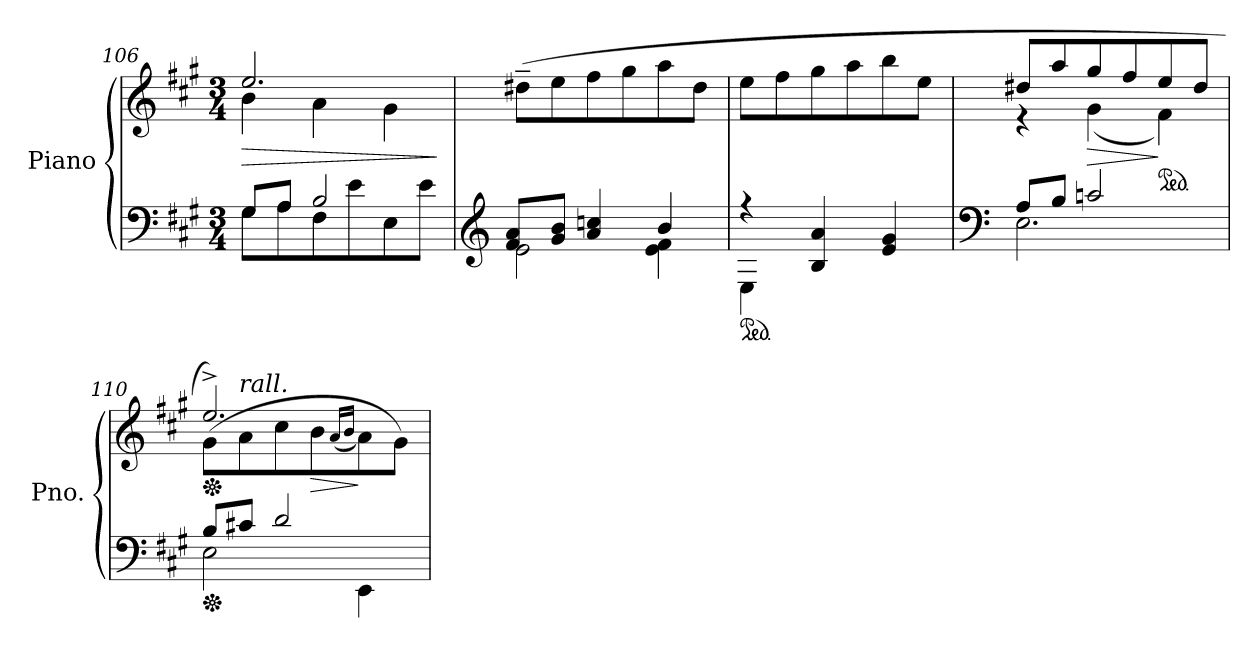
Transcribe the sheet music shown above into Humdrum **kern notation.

**kern	**kern	**dynam
*part1	*part1	*part1
*staff2	*staff1	*staff1/2
*I"Piano	*	*
*I'Pno.	*	*
*clefF4	*clefG2	*
*k[f#c#g#]	*k[f#c#g#]	*
*M3/4	*M3/4	*
=106	=106	=106
*^	*	*
!	!	!	!LO:HP:b
*	*	*^	*
8G#/L	8G#\L	2.ee/	4b\	>
8A/J	8A\	.	.	.
2B/	8F#\	.	4a\	.
.	8e\	.	.	.
.	8E\	.	4g#\	.
.	8e\J	.	.	.
*v	*v	*	*	*
*	*v	*v	*
.	.	]
=107	=107	=107
*clefG2	*	*
*^	*	*
2e\	8f#/ 8a/L	(>8dd#X~\L	.
.	8g#/ 8b/J	8ee\	.
.	4a/ 4ccn/	8ff#\	.
.	.	8gg#\	.
4e\ 4f#\	4b/	8aa\	.
.	.	8dd#\J	.
=108	=108	=108	=108
*ped	*	*	*
4E\	4rff	8ee\L	.
.	.	8ff#\	.
4B/ 4a/	2ryy	8gg#\	.
.	.	8aa\	.
4e/ 4g#/	.	8bb\	.
.	.	8ee\J	.
!!LO:LB:g=z
=109	=109	=109	=109
*clefF4	*	*	*
*	*	*^	*
8A/L	2.E\	8dd#X/L	4r	.
8B/J	.	8aa/	.	.
!	!	!	!	!LO:HP:b
2cn/	.	8gg#/	(<4g#\	>
.	.	8ff#/	.	.
*	*	*ped	*	*
.	.	8ee/	4f#\)	]
.	.	8dd#/J	.	.
=110	=110	=110	=110	=110
*Xped	*	*	*	*
*	*	*Xped	*	*
8B/L	2E\	2.ee^/)	(<8g#\L	.
!	!	!	!LO:TX:a:i:t=rall.	!
8c#X/J	.	.	8a\	.
2d/	.	.	8cc#\	.
!	!	!	!	!LO:HP:b
.	.	.	8b\	>
.	.	.	(<16qa/LL	.
.	.	.	16qb/JJ	.
.	4EE\	.	8a\)	]
.	.	.	8g#\J)	.
*v	*v	*	*	*
*	*v	*v	*
=	=	=
*-	*-	*-
